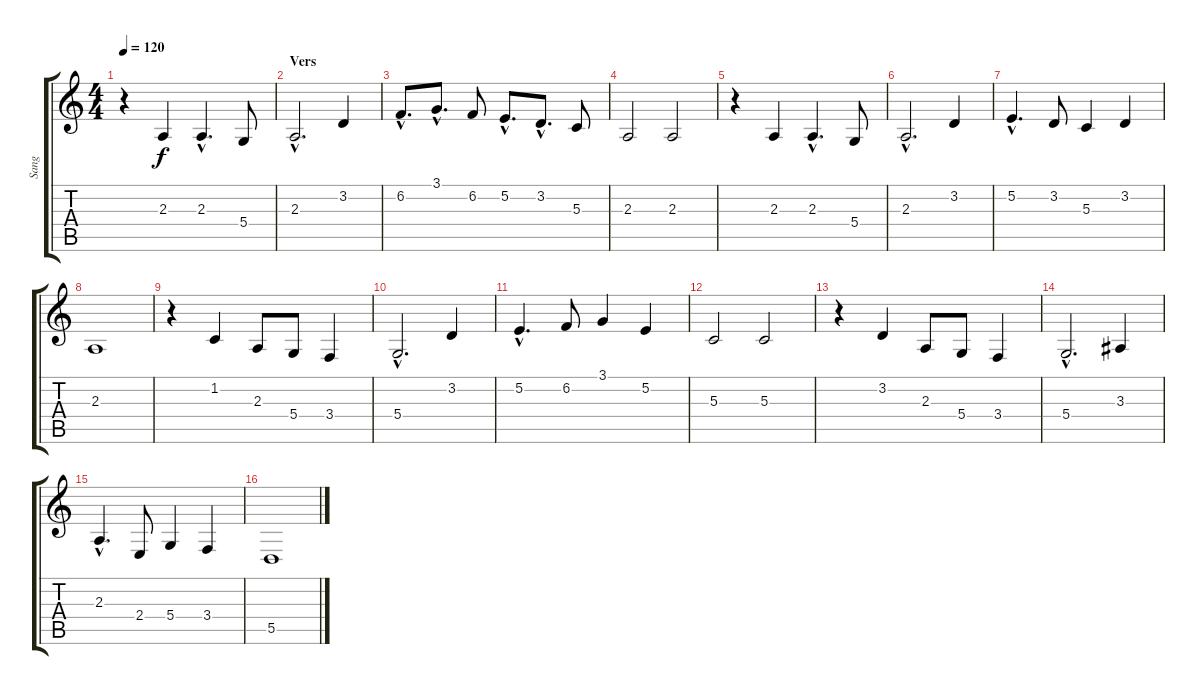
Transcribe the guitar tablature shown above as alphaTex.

\track ("Sang" "Sang") {instrument tenorsax}
\staff {score tabs}
\tuning (E4 B3 G3 D3 A2 E2) {hide}
\ts (4 4)
\tempo 120
\clef g2
\ks c
r.4{dy f} 2.3.4 2.3{hac}.4{d} 5.4.8 |
\section ("" "Vers")
2.3{hac}.2{d} 3.2.4 |
6.2{hac}.8{d} 3.1{hac}.8{d} 6.2.8 5.2{hac}.8{d} 3.2{hac}.8{d} 5.3.8 |
2.3.2 2.3.2 |
r.4 2.3.4 2.3{hac}.4{d} 5.4.8 |
2.3{hac}.2{d} 3.2.4 |
5.2{hac}.4{d} 3.2.8 5.3.4 3.2.4 |
2.3.1 |
r.4 1.2.4 2.3.8 5.4.8 3.4.4 |
5.4{hac}.2{d} 3.2.4 |
5.2{hac}.4{d} 6.2.8 3.1.4 5.2.4 |
5.3.2 5.3.2 |
r.4 3.2.4 2.3.8 5.4.8 3.4.4 |
5.4{hac}.2{d} 3.3.4 |
2.3{hac}.4{d} 2.4.8 5.4.4 3.4.4 |
5.5.1
